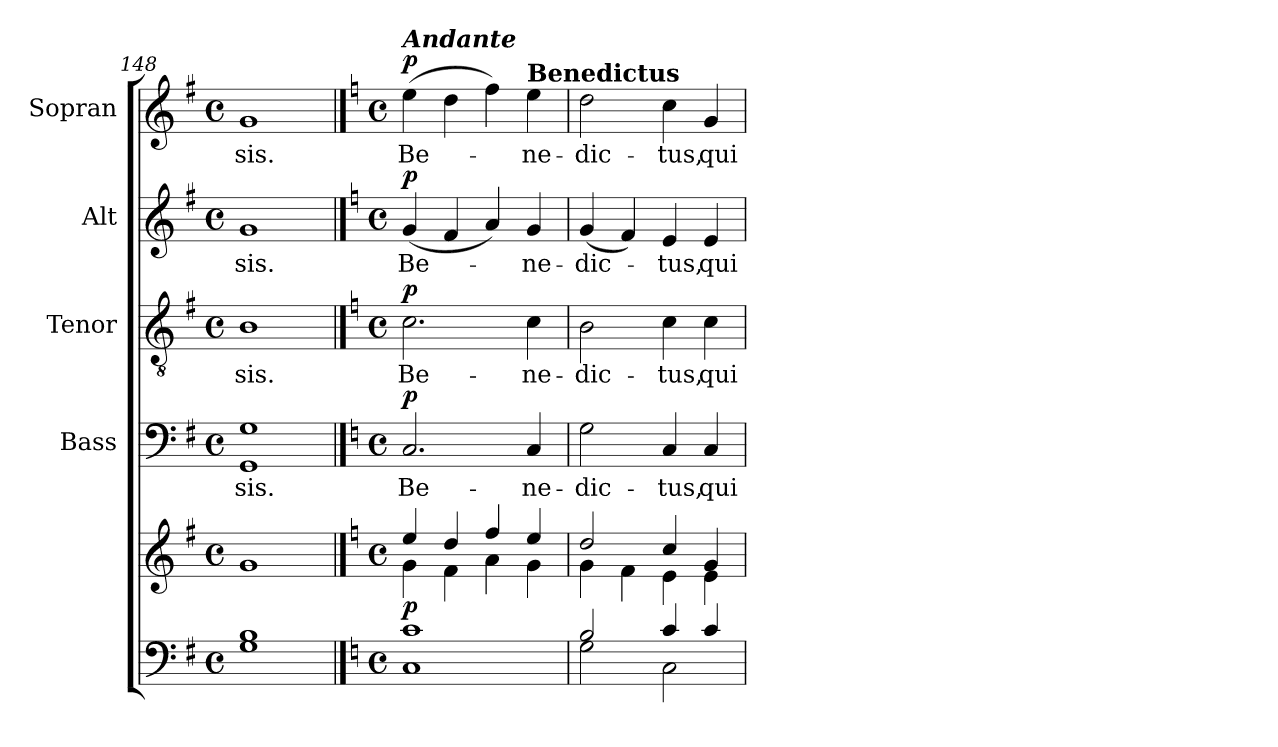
**kern	**kern	**dynam	**kern	**text	**dynam	**kern	**text	**dynam	**kern	**text	**dynam	**kern	**text	**dynam
*part5	*part5	*part5	*part4	*part4	*part4	*part3	*part3	*part3	*part2	*part2	*part2	*part1	*part1	*part1
*staff6	*staff5	*staff5/6	*staff4	*staff4	*staff4	*staff3	*staff3	*staff3	*staff2	*staff2	*staff2	*staff1	*staff1	*staff1
*	*	*	*I"Bass	*	*	*I"Tenor	*	*	*I"Alt	*	*	*I"Sopran	*	*
*	*	*	*I'B.	*	*	*I'T.	*	*	*I'A.	*	*	*I'S.	*	*
*clefF4	*clefG2	*	*clefF4	*	*	*clefGv2	*	*	*clefG2	*	*	*clefG2	*	*
*k[f#]	*k[f#]	*	*k[f#]	*	*	*k[f#]	*	*	*k[f#]	*	*	*k[f#]	*	*
*G:	*G:	*	*G:	*	*	*G:	*	*	*G:	*	*	*G:	*	*
*M4/4	*M4/4	*	*M4/4	*	*	*M4/4	*	*	*M4/4	*	*	*M4/4	*	*
*met(c)	*met(c)	*	*met(c)	*	*	*met(c)	*	*	*met(c)	*	*	*met(c)	*	*
=148	=148	=148	=148	=148	=148	=148	=148	=148	=148	=148	=148	=148	=148	=148
*^	*	*	*	*	*	*	*	*	*	*	*	*	*	*
!	!	!	!	!	!LO:LY:b	!	!	!LO:LY:b	!	!	!LO:LY:b	!	!	!LO:LY:b	!
1B	1G	1g	.	1GG 1G	-sis.	.	1B	-sis.	.	1g	-sis.	.	1g	-sis.	.
!!LO:LB:g=z
==149	==149	==149	==149	==149	==149	==149	==149	==149	==149	==149	==149	==149	==149	==149	==149
*k[]	*	*k[]	*	*k[]	*	*	*k[]	*	*	*k[]	*	*	*k[]	*	*
*C:	*	*C:	*	*C:	*	*	*C:	*	*	*C:	*	*	*C:	*	*
*M4/4	*	*M4/4	*	*M4/4	*	*	*M4/4	*	*	*M4/4	*	*	*M4/4	*	*
*met(c)	*	*met(c)	*	*met(c)	*	*	*met(c)	*	*	*met(c)	*	*	*met(c)	*	*
*	*	*^	*	*	*	*	*	*	*	*	*	*	*	*	*
!	!	!	!	!	!	!	!	!	!	!	!	!	!	!LO:TX:a:Bi:t=Andante	!	!
!	!	!	!	!LO:DY:b	!	!LO:LY:b	!LO:DY:a	!	!LO:LY:b	!LO:DY:a	!	!LO:LY:b	!LO:DY:a	!	!LO:LY:b	!LO:DY:a
1c	1C	4ee/	4g\	p	2.C/	Be-	p	2.c\	Be-	p	(<4g/	Be-	p	(>4ee\	Be-	p
.	.	4dd/	4f\	.	.	.	.	.	.	.	4f/	.	.	4dd\	.	.
.	.	4ff/	4a\	.	.	.	.	.	.	.	4a/)	.	.	4ff\)	.	.
!	!	!	!	!	!	!	!	!	!	!	!	!	!	!LO:TX:a:B:t=Benedictus	!	!
!	!	!	!	!	!	!LO:LY:b	!	!	!LO:LY:b	!	!	!LO:LY:b	!	!	!LO:LY:b	!
.	.	4ee/	4g\	.	4C/	-ne-	.	4c\	-ne-	.	4g/	-ne-	.	4ee\	-ne-	.
=150	=150	=150	=150	=150	=150	=150	=150	=150	=150	=150	=150	=150	=150	=150	=150	=150
!	!	!	!	!	!	!LO:LY:b	!	!	!LO:LY:b	!	!	!LO:LY:b	!	!	!LO:LY:b	!
2B/	2G\	2dd/	4g\	.	2G\	-dic-	.	2B\	-dic-	.	(<4g/	-dic-	.	2dd\	-dic-	.
.	.	.	4f\	.	.	.	.	.	.	.	4f/)	.	.	.	.	.
!	!	!	!	!	!	!LO:LY:b	!	!	!LO:LY:b	!	!	!LO:LY:b	!	!	!LO:LY:b	!
4c/	2C\	4cc/	4e\	.	4C/	-tus,	.	4c\	-tus,	.	4e/	-tus,	.	4cc\	-tus,	.
!	!	!	!	!	!	!LO:LY:b	!	!	!LO:LY:b	!	!	!LO:LY:b	!	!	!LO:LY:b	!
4c/	.	4g/	4e\	.	4C/	qui	.	4c\	qui	.	4e/	qui	.	4g/	qui	.
*v	*v	*	*	*	*	*	*	*	*	*	*	*	*	*	*	*
*	*v	*v	*	*	*	*	*	*	*	*	*	*	*	*	*
=	=	=	=	=	=	=	=	=	=	=	=	=	=	=
*-	*-	*-	*-	*-	*-	*-	*-	*-	*-	*-	*-	*-	*-	*-
